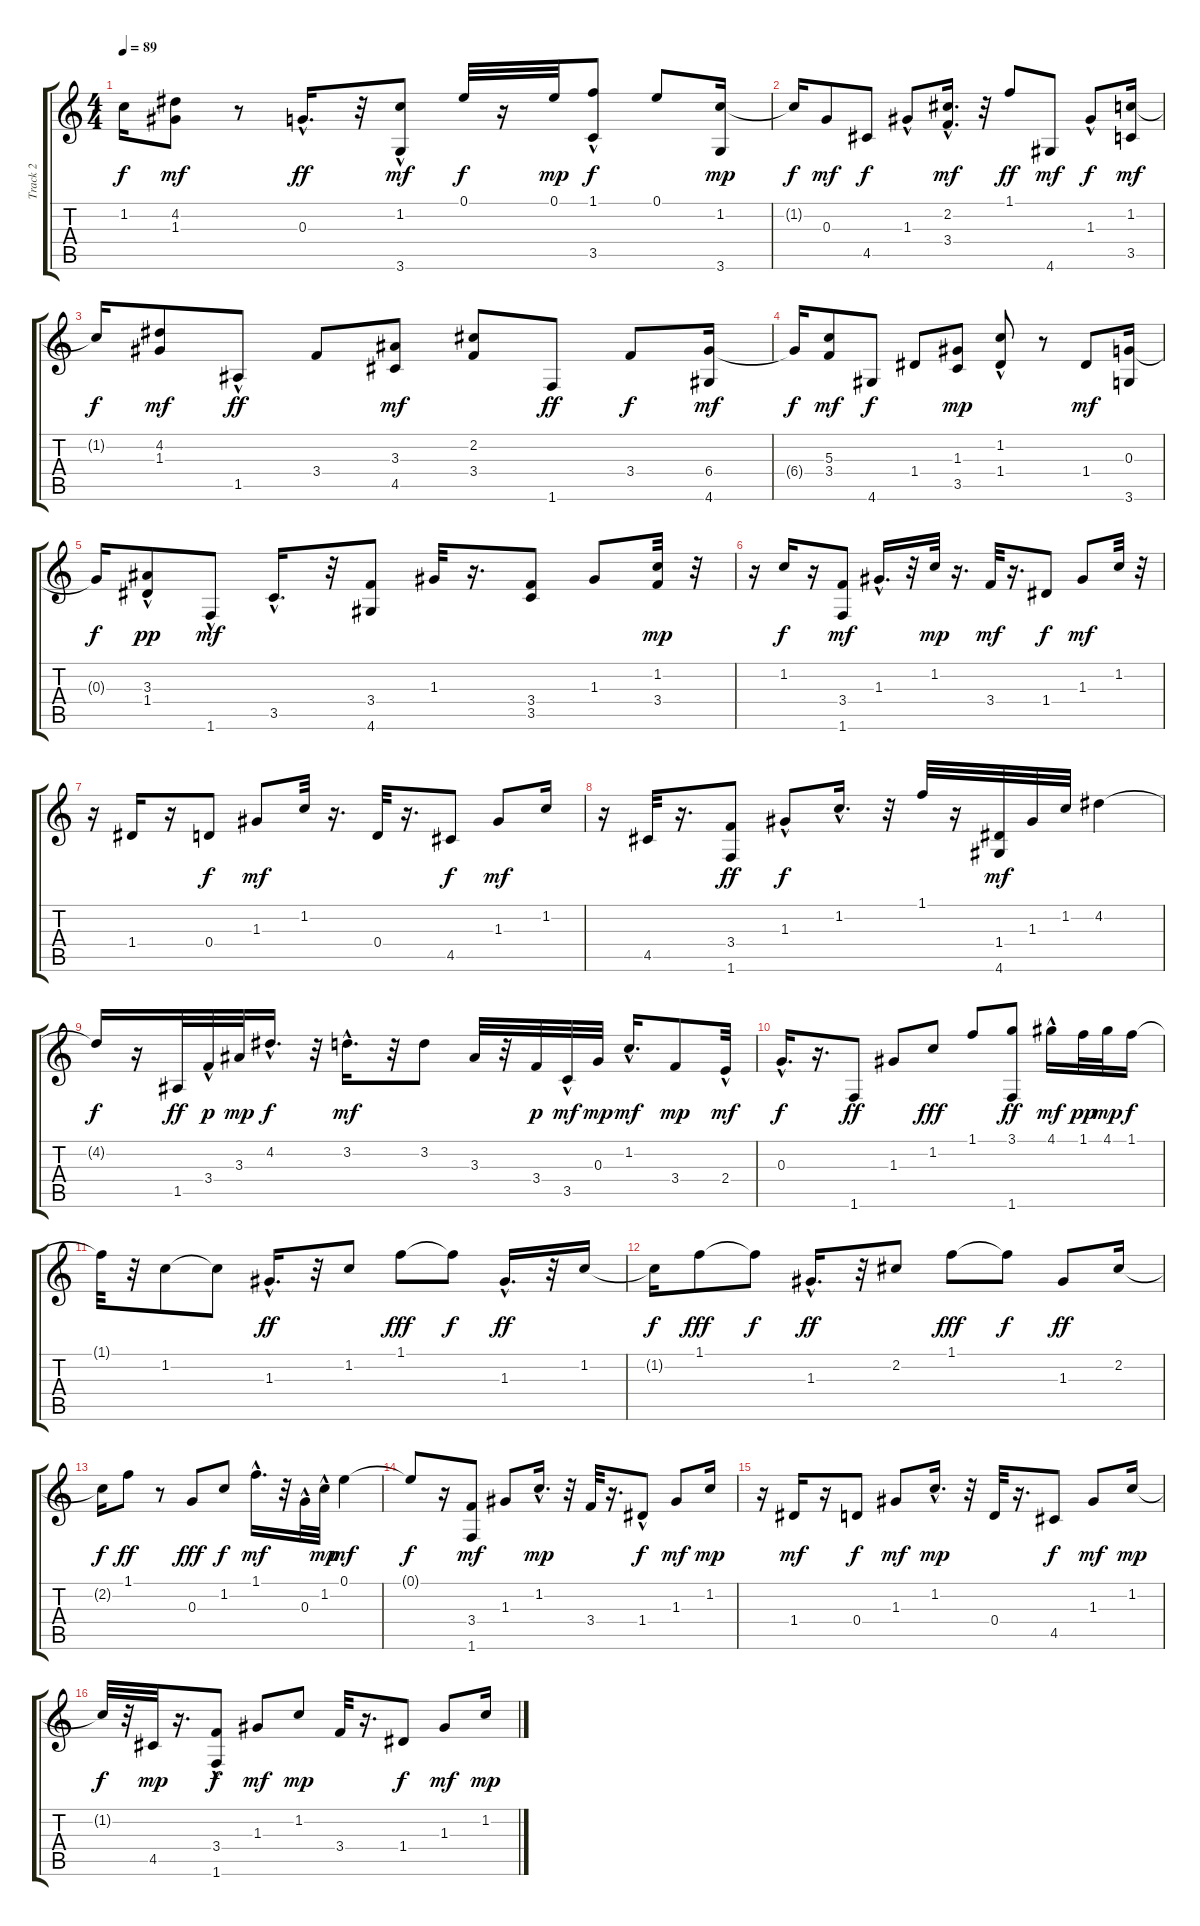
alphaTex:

\track ("Track 2" "Track 2") {instrument acousticguitarnylon}
\staff {score tabs}
\tuning (E4 B3 G3 D3 A2 E2) {hide}
\ts (4 4)
\tempo 89
\clef g2
\ks c
1.2{t}.16{dy f} (4.2 1.3).8{dy mf} r.8 0.3{hac}.16{d dy ff} r.32 (1.2 3.6{hac}).8{dy mf} 0.1.32{dy f} r.16 0.1.32{dy mp} (1.1{hac} 3.5).8{dy f} 0.1.8 (1.2 3.6).16{dy mp} |
1.2{t}.16{dy f} 0.3.8{dy mf} 4.5.8{dy f} 1.3{hac}.8 (2.2{hac} 3.4).16{d dy mf} r.32 1.1.8{dy ff} 4.6.8{dy mf} 1.3{hac}.8{dy f} (1.2 3.5).16{dy mf} |
1.2{t}.16{dy f} (4.2 1.3).8{dy mf} 1.5{hac}.8{dy ff} 3.4.8 (3.3 4.5).8{dy mf} (2.2 3.4).8 1.6.8{dy ff} 3.4.8{dy f} (6.4 4.6).16{dy mf} |
6.4{t}.16{dy f} (5.3 3.4).8{dy mf} 4.6.8{dy f} 1.4.8 (1.3 3.5).8{dy mp} (1.2{hac} 1.4).8 r.8 1.4.8{dy mf} (0.3 3.6).16 |
0.3{t}.16{dy f} (3.3{hac} 1.4{hac}).8{dy pp} 1.6{hac}.8{dy mf} 3.5{hac}.16{d} r.32 (3.4 4.6).8 1.3.32 r.16{d} (3.4 3.5).8 1.3.8 (1.2 3.4).32{dy mp} r.32 |
r.16 1.2.16{dy f} r.16 (3.4 1.6).8{dy mf} 1.3{hac}.16{d} r.32 1.2.32{dy mp} r.16{d} 3.4.32{dy mf} r.16{d} 1.4.8{dy f} 1.3.8{dy mf} 1.2.32 r.32 |
r.16 1.4.16 r.16 0.4.8{dy f} 1.3.8{dy mf} 1.2.32 r.16{d} 0.4.32 r.16{d} 4.5.8{dy f} 1.3.8{dy mf} 1.2.16 |
r.16 4.5.32 r.16{d} (3.4 1.6).8{dy ff} 1.3{hac}.8{dy f} 1.2{hac}.16{d} r.32 1.1.32 r.16 (1.4 4.6).32{dy mf} 1.3.32 1.2.32 4.2.4 |
4.2{t}.16{dy f} r.16 1.5.32{dy ff} 3.4{hac}.32{dy p} 3.3.32{dy mp} 4.2{hac}.16{d dy f} r.32 3.2{hac}.16{d dy mf} r.32 3.2.8 3.3.32 r.32 3.4.32{dy p} 3.5{hac}.32{dy mf} 0.3.32{dy mp} 1.2{hac}.16{d dy mf} 3.4.8{dy mp} 2.4{hac}.32{dy mf} |
0.3{hac}.16{d dy f} r.16{d} 1.6.8{dy ff} 1.3.8 1.2.8{dy fff} 1.1.8 (3.1 1.6).8{dy ff} 4.1{hac}.16{dy mf} 1.1.32{dy pp} 4.1.32{dy mp} 1.1.16{dy f} |
1.1{t}.32 r.32 1.2.8 1.2{t}.8 1.3{hac}.16{d dy ff} r.32 1.2.8 1.1.8{dy fff} 1.1{t}.8{dy f} 1.3{hac}.16{d dy ff} r.32 1.2.16 |
1.2{t}.16{dy f} 1.1.8{dy fff} 1.1{t}.8{dy f} 1.3{hac}.16{d dy ff} r.32 2.2.8 1.1.8{dy fff} 1.1{t}.8{dy f} 1.3.8{dy ff} 2.2.16 |
2.2{t}.16{dy f} 1.1.8{dy ff} r.8 0.3.8{dy fff} 1.2.8{dy f balance 8} 1.1{hac}.16{d dy mf balance 9} r.32 0.3{hac}.32{balance 11} 1.2{hac}.32{dy mp} 0.1.4{dy mf balance 12} |
0.1{t}.8{dy f} r.16 (3.4 1.6).8{dy mf balance 13} 1.3.8 1.2{hac}.16{d dy mp} r.32 3.4.32 r.16{d} 1.4{hac}.8{dy f} 1.3.8{dy mf} 1.2.16{dy mp} |
r.16 1.4.16{dy mf} r.16 0.4.8{dy f} 1.3.8{dy mf} 1.2{hac}.16{d dy mp} r.32 0.4.32 r.16{d} 4.5.8{dy f} 1.3.8{dy mf} 1.2.16{dy mp} |
1.2{t}.32{dy f} r.32 4.5.32{dy mp} r.16{d} (3.4{hac} 1.6{hac}).8{dy f} 1.3.8{dy mf} 1.2.8{dy mp} 3.4.32 r.16{d} 1.4.8{dy f} 1.3.8{dy mf} 1.2.16{dy mp}
